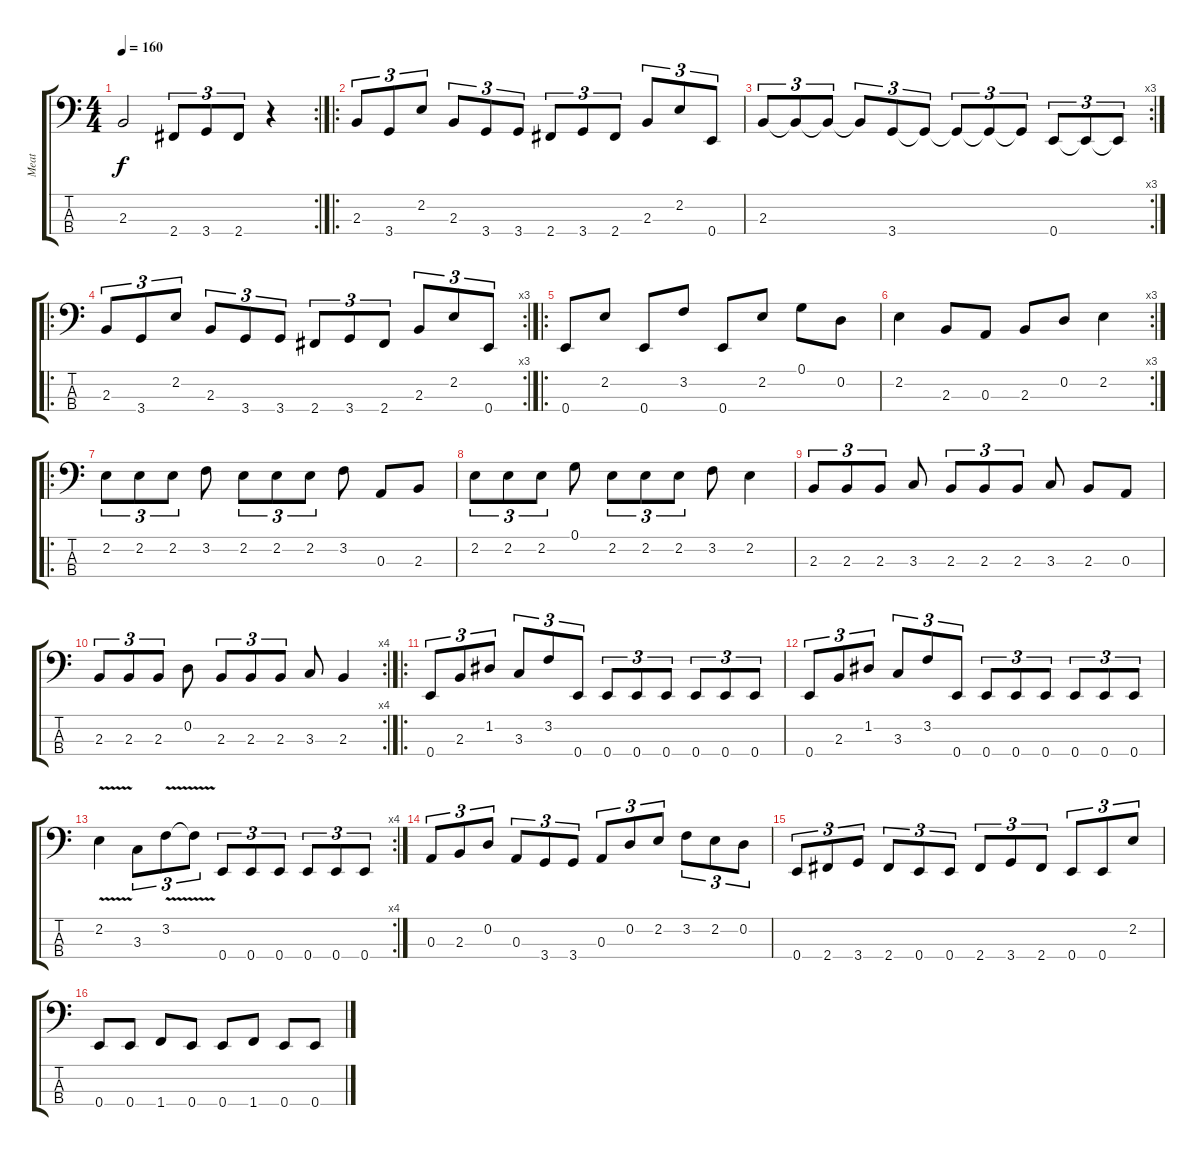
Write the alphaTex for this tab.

\track ("Meat" "Meat") {instrument electricbasspick}
\staff {score tabs}
\tuning (G2 D2 A1 E1) {hide}
\rc 2
\ts (4 4)
\tempo 160
\clef f4
\ks c
2.3.2{dy f} 2.4.8{tu (3 2)} 3.4.8{tu (3 2)} 2.4.8{tu (3 2)} r.4 |
\ro
2.3.8{tu (3 2)} 3.4.8{tu (3 2)} 2.2.8{tu (3 2)} 2.3.8{tu (3 2)} 3.4.8{tu (3 2)} 3.4.8{tu (3 2)} 2.4.8{tu (3 2)} 3.4.8{tu (3 2)} 2.4.8{tu (3 2)} 2.3.8{tu (3 2)} 2.2.8{tu (3 2)} 0.4.8{tu (3 2)} |
\rc 3
2.3.8{tu (3 2)} 2.3{t}.8{tu (3 2)} 2.3{t}.8{tu (3 2)} 2.3{t}.8{tu (3 2)} 3.4.8{tu (3 2)} 3.4{t}.8{tu (3 2)} 3.4{t}.8{tu (3 2)} 3.4{t}.8{tu (3 2)} 3.4{t}.8{tu (3 2)} 0.4.8{tu (3 2)} 0.4{t}.8{tu (3 2)} 0.4{t}.8{tu (3 2)} |
\ro
\rc 3
2.3.8{tu (3 2)} 3.4.8{tu (3 2)} 2.2.8{tu (3 2)} 2.3.8{tu (3 2)} 3.4.8{tu (3 2)} 3.4.8{tu (3 2)} 2.4.8{tu (3 2)} 3.4.8{tu (3 2)} 2.4.8{tu (3 2)} 2.3.8{tu (3 2)} 2.2.8{tu (3 2)} 0.4.8{tu (3 2)} |
\ro
0.4.8 2.2.8 0.4.8 3.2.8 0.4.8 2.2.8 0.1.8 0.2.8 |
\rc 3
2.2.4 2.3.8 0.3.8 2.3.8 0.2.8 2.2.4 |
\ro
2.2.8{tu (3 2)} 2.2.8{tu (3 2)} 2.2.8{tu (3 2)} 3.2.8 2.2.8{tu (3 2)} 2.2.8{tu (3 2)} 2.2.8{tu (3 2)} 3.2.8 0.3.8 2.3.8 |
2.2.8{tu (3 2)} 2.2.8{tu (3 2)} 2.2.8{tu (3 2)} 0.1.8 2.2.8{tu (3 2)} 2.2.8{tu (3 2)} 2.2.8{tu (3 2)} 3.2.8 2.2.4 |
2.3.8{tu (3 2)} 2.3.8{tu (3 2)} 2.3.8{tu (3 2)} 3.3.8 2.3.8{tu (3 2)} 2.3.8{tu (3 2)} 2.3.8{tu (3 2)} 3.3.8 2.3.8 0.3.8 |
\rc 4
2.3.8{tu (3 2)} 2.3.8{tu (3 2)} 2.3.8{tu (3 2)} 0.2.8 2.3.8{tu (3 2)} 2.3.8{tu (3 2)} 2.3.8{tu (3 2)} 3.3.8 2.3.4 |
\ro
0.4.8{tu (3 2)} 2.3.8{tu (3 2)} 1.2.8{tu (3 2)} 3.3.8{tu (3 2)} 3.2.8{tu (3 2)} 0.4.8{tu (3 2)} 0.4.8{tu (3 2)} 0.4.8{tu (3 2)} 0.4.8{tu (3 2)} 0.4.8{tu (3 2)} 0.4.8{tu (3 2)} 0.4.8{tu (3 2)} |
0.4.8{tu (3 2)} 2.3.8{tu (3 2)} 1.2.8{tu (3 2)} 3.3.8{tu (3 2)} 3.2.8{tu (3 2)} 0.4.8{tu (3 2)} 0.4.8{tu (3 2)} 0.4.8{tu (3 2)} 0.4.8{tu (3 2)} 0.4.8{tu (3 2)} 0.4.8{tu (3 2)} 0.4.8{tu (3 2)} |
\rc 4
2.2{v}.4 3.3.8{tu (3 2)} 3.2{v}.8{tu (3 2)} 3.2{t}.8{tu (3 2)} 0.4.8{tu (3 2)} 0.4.8{tu (3 2)} 0.4.8{tu (3 2)} 0.4.8{tu (3 2)} 0.4.8{tu (3 2)} 0.4.8{tu (3 2)} |
0.3.8{tu (3 2)} 2.3.8{tu (3 2)} 0.2.8{tu (3 2)} 0.3.8{tu (3 2)} 3.4.8{tu (3 2)} 3.4.8{tu (3 2)} 0.3.8{tu (3 2)} 0.2.8{tu (3 2)} 2.2.8{tu (3 2)} 3.2.8{tu (3 2)} 2.2.8{tu (3 2)} 0.2.8{tu (3 2)} |
0.4.8{tu (3 2)} 2.4.8{tu (3 2)} 3.4.8{tu (3 2)} 2.4.8{tu (3 2)} 0.4.8{tu (3 2)} 0.4.8{tu (3 2)} 2.4.8{tu (3 2)} 3.4.8{tu (3 2)} 2.4.8{tu (3 2)} 0.4.8{tu (3 2)} 0.4.8{tu (3 2)} 2.2.8{tu (3 2)} |
0.4.8 0.4.8 1.4.8 0.4.8 0.4.8 1.4.8 0.4.8 0.4.8
